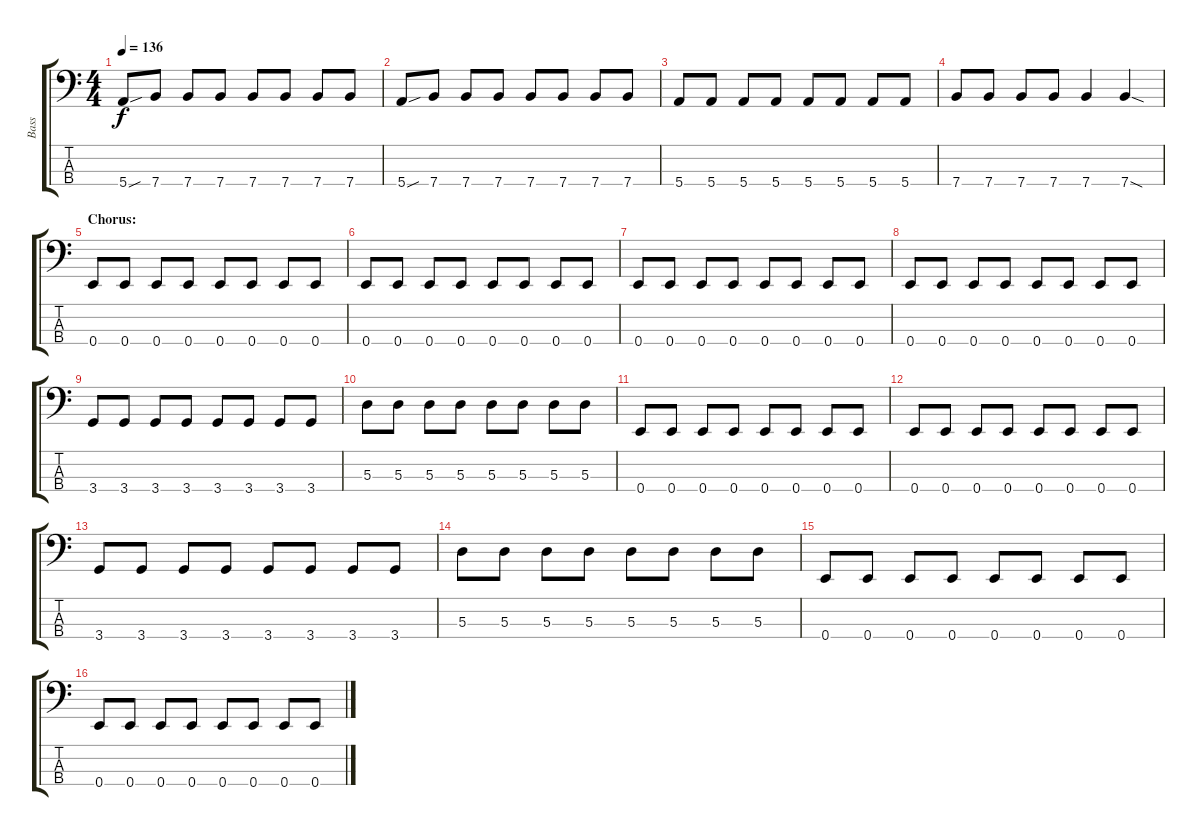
\track ("Bass" "Bass") {instrument electricbasspick}
\staff {score tabs}
\tuning (G2 D2 A1 E1) {hide}
\ts (4 4)
\tempo 136
\clef f4
\ks c
5.4{sou}.8{dy f} 7.4.8 7.4.8 7.4.8 7.4.8 7.4.8 7.4.8 7.4.8 |
5.4{sou}.8 7.4.8 7.4.8 7.4.8 7.4.8 7.4.8 7.4.8 7.4.8 |
5.4.8 5.4.8 5.4.8 5.4.8 5.4.8 5.4.8 5.4.8 5.4.8 |
7.4.8 7.4.8 7.4.8 7.4.8 7.4.4 7.4{sod}.4 |
\section ("" "Chorus:")
0.4.8 0.4.8 0.4.8 0.4.8 0.4.8 0.4.8 0.4.8 0.4.8 |
0.4.8 0.4.8 0.4.8 0.4.8 0.4.8 0.4.8 0.4.8 0.4.8 |
0.4.8 0.4.8 0.4.8 0.4.8 0.4.8 0.4.8 0.4.8 0.4.8 |
0.4.8 0.4.8 0.4.8 0.4.8 0.4.8 0.4.8 0.4.8 0.4.8 |
3.4.8 3.4.8 3.4.8 3.4.8 3.4.8 3.4.8 3.4.8 3.4.8 |
5.3.8 5.3.8 5.3.8 5.3.8 5.3.8 5.3.8 5.3.8 5.3.8 |
0.4.8 0.4.8 0.4.8 0.4.8 0.4.8 0.4.8 0.4.8 0.4.8 |
0.4.8 0.4.8 0.4.8 0.4.8 0.4.8 0.4.8 0.4.8 0.4.8 |
3.4.8 3.4.8 3.4.8 3.4.8 3.4.8 3.4.8 3.4.8 3.4.8 |
5.3.8 5.3.8 5.3.8 5.3.8 5.3.8 5.3.8 5.3.8 5.3.8 |
0.4.8 0.4.8 0.4.8 0.4.8 0.4.8 0.4.8 0.4.8 0.4.8 |
0.4.8 0.4.8 0.4.8 0.4.8 0.4.8 0.4.8 0.4.8 0.4.8
